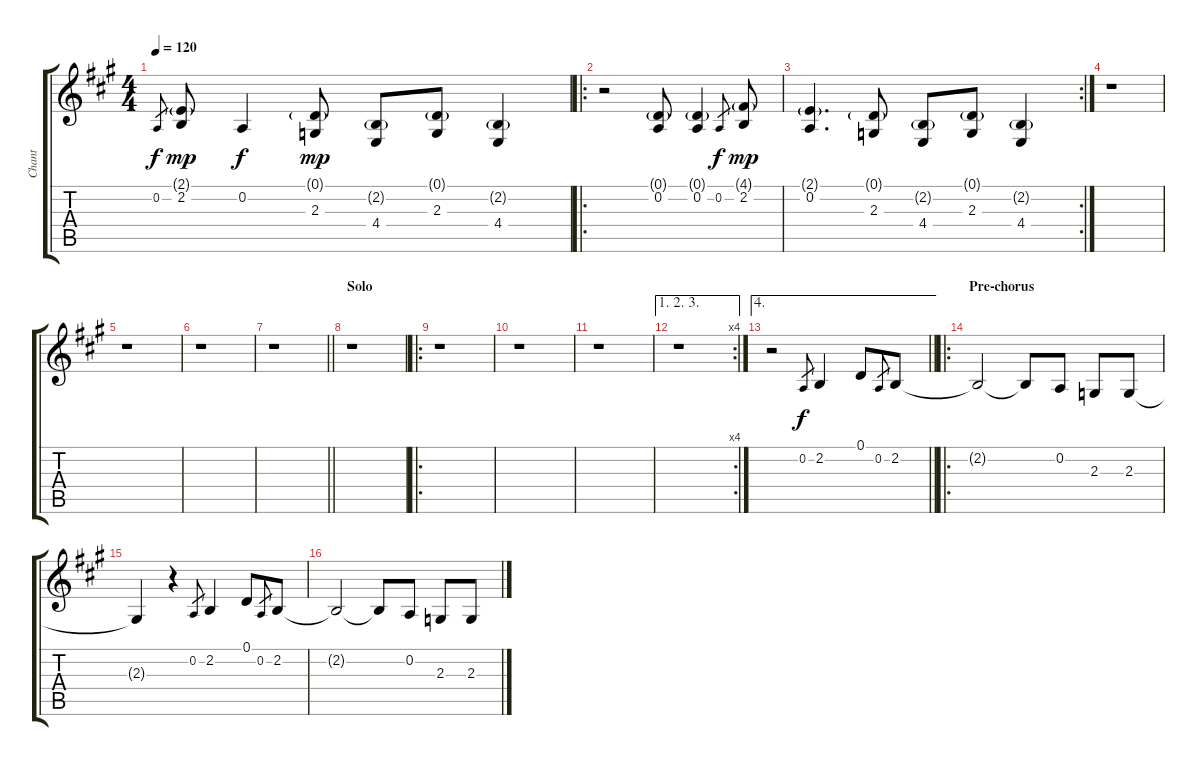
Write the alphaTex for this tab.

\track ("Chant" "Chant") {instrument trumpet}
\staff {score tabs}
\tuning (D4 A3 F3 C3 G2 D2) {hide}
\ts (4 4)
\tempo 120
\clef g2
\ks a
0.2.8{gr dy f} (2.1{g} 2.2).8{dy mp} 0.2.4{dy f} (0.1{g} 2.3).8{dy mp} (2.2{g} 4.4).8 (0.1{g} 2.3).8 (2.2{g} 4.4).4 |
\ro
r.2 (0.1{g} 0.2).8 (0.1{g} 0.2).4 0.2.8{gr dy f} (4.1{g} 2.2).8{dy mp} |
\rc 2
(2.1{g} 0.2).4{d} (0.1{g} 2.3).8 (2.2{g} 4.4).8 (0.1{g} 2.3).8 (2.2{g} 4.4).4 |
r.1 |
r.1 |
r.1 |
\barLineRight lightlight
r.1 |
\section ("" "Solo")
r.1 |
\ro
r.1 |
r.1 |
r.1 |
\ae (1 2 3)
\rc 4
r.1 |
\ae 4
\barLineRight lightlight
r.2 0.2.8{gr dy f} 2.2.4 0.1.8 0.2.8{gr} 2.2.8 |
\ro
\section ("" "Pre-chorus")
2.2{t}.2 2.2{t}.8 0.2.8 2.3.8 2.3.8 |
2.3{t}.4 r.4 0.2.8{gr} 2.2.4 0.1.8 0.2.8{gr} 2.2.8 |
2.2{t}.2 2.2{t}.8 0.2.8 2.3.8 2.3.8
